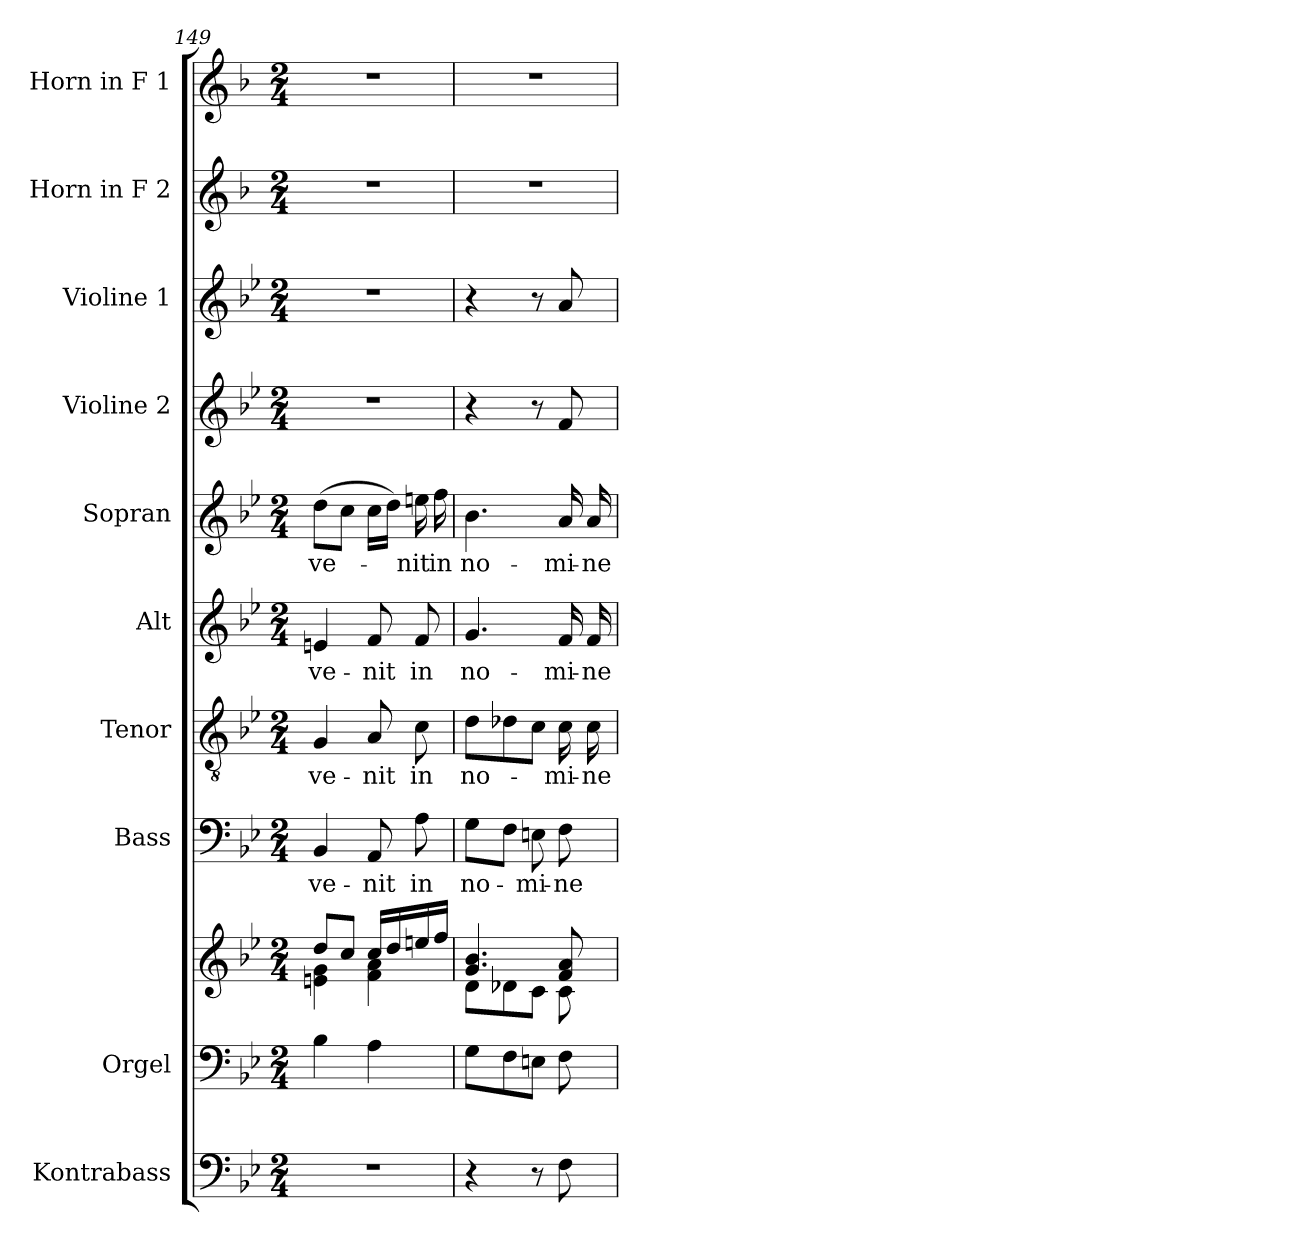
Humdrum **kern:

**kern	**kern	**kern	**kern	**text	**kern	**text	**kern	**text	**kern	**text	**kern	**kern	**kern	**kern
*part10	*part9	*part9	*part8	*part8	*part7	*part7	*part6	*part6	*part5	*part5	*part4	*part3	*part2	*part1
*staff11	*staff10	*staff9	*staff8	*staff8	*staff7	*staff7	*staff6	*staff6	*staff5	*staff5	*staff4	*staff3	*staff2	*staff1
*I"Kontrabass	*I"Orgel	*	*I"Bass	*	*I"Tenor	*	*I"Alt	*	*I"Sopran	*	*I"Violine 2	*I"Violine 1	*I"Horn in F 2	*I"Horn in F 1
*I'Kb.	*	*	*I'B.	*	*I'T.	*	*I'A.	*	*I'S.	*	*I'Vl. 2	*I'Vl. 1	*	*
*clefF4	*clefF4	*clefG2	*clefF4	*	*clefGv2	*	*clefG2	*	*clefG2	*	*clefG2	*clefG2	*clefG2	*clefG2
*ITrd7c12	*	*	*	*	*	*	*	*	*	*	*	*	*ITrd4c7	*ITrd4c7
*k[b-e-]	*k[b-e-]	*k[b-e-]	*k[b-e-]	*	*k[b-e-]	*	*k[b-e-]	*	*k[b-e-]	*	*k[b-e-]	*k[b-e-]	*k[b-e-]	*k[b-e-]
*B-:	*B-:	*B-:	*B-:	*	*B-:	*	*B-:	*	*B-:	*	*B-:	*B-:	*B-:	*B-:
*M2/4	*M2/4	*M2/4	*M2/4	*	*M2/4	*	*M2/4	*	*M2/4	*	*M2/4	*M2/4	*M2/4	*M2/4
=149	=149	=149	=149	=149	=149	=149	=149	=149	=149	=149	=149	=149	=149	=149
*	*	*^	*	*	*	*	*	*	*	*	*	*	*	*
!	!	!	!	!	!LO:LY:b	!	!LO:LY:b	!	!LO:LY:b	!	!LO:LY:b	!	!	!	!
2r	4B-!\	8dd!/L	4en!\ 4g!\	4BB-/	ve-	4G/	ve-	4en/	ve-	(>8dd\L	ve-	2r	2r	2r	2r
.	.	8cc!/J	.	.	.	.	.	.	.	8cc\J	.	.	.	.	.
!	!	!	!	!	!LO:LY:b	!	!LO:LY:b	!	!LO:LY:b	!	!	!	!	!	!
.	4A!\	16cc!/LL	4f!\ 4a!\	8AA/	-nit	8A/	-nit	8f/	-nit	16cc\LL	.	.	.	.	.
.	.	16dd!/	.	.	.	.	.	.	.	16dd\JJ)	.	.	.	.	.
!	!	!	!	!	!LO:LY:b	!	!LO:LY:b	!	!LO:LY:b	!	!LO:LY:b	!	!	!	!
.	.	16een!/	.	8A\	in	8c\	in	8f/	in	16een\	-nit	.	.	.	.
!	!	!	!	!	!	!	!	!	!	!	!LO:LY:b	!	!	!	!
.	.	16ff!/JJ	.	.	.	.	.	.	.	16ff\	in	.	.	.	.
=150	=150	=150	=150	=150	=150	=150	=150	=150	=150	=150	=150	=150	=150	=150	=150
!	!	!	!	!	!LO:LY:b	!	!LO:LY:b	!	!LO:LY:b	!	!LO:LY:b	!	!	!	!
4r	8G!\L	4.g!/ 4.b-!/	8d!\L	8G\L	no-	8d\L	no-	4.g/	no-	4.b-\	no-	4r	4r	2r	2r
.	8F!\	.	8d-X!\	8F\J	.	8d-X\	.	.	.	.	.	.	.	.	.
!	!	!	!	!	!LO:LY:b	!	!	!	!	!	!	!	!	!	!
8r	8En!\J	.	8c!\J	8En\	-mi-	8c\J	.	.	.	.	.	8r	8r	.	.
!	!	!	!	!	!LO:LY:b	!	!LO:LY:b	!	!LO:LY:b	!	!LO:LY:b	!	!	!	!
8FF\	8F\	8f/ 8a/	8c\	8F\	-ne	16c\	-mi-	16f/	-mi-	16a/	-mi-	8f/	8a/	.	.
!	!	!	!	!	!	!	!LO:LY:b	!	!LO:LY:b	!	!LO:LY:b	!	!	!	!
.	.	.	.	.	.	16c\	-ne	16f/	-ne	16a/	-ne	.	.	.	.
*	*	*v	*v	*	*	*	*	*	*	*	*	*	*	*	*
=	=	=	=	=	=	=	=	=	=	=	=	=	=	=
*-	*-	*-	*-	*-	*-	*-	*-	*-	*-	*-	*-	*-	*-	*-
